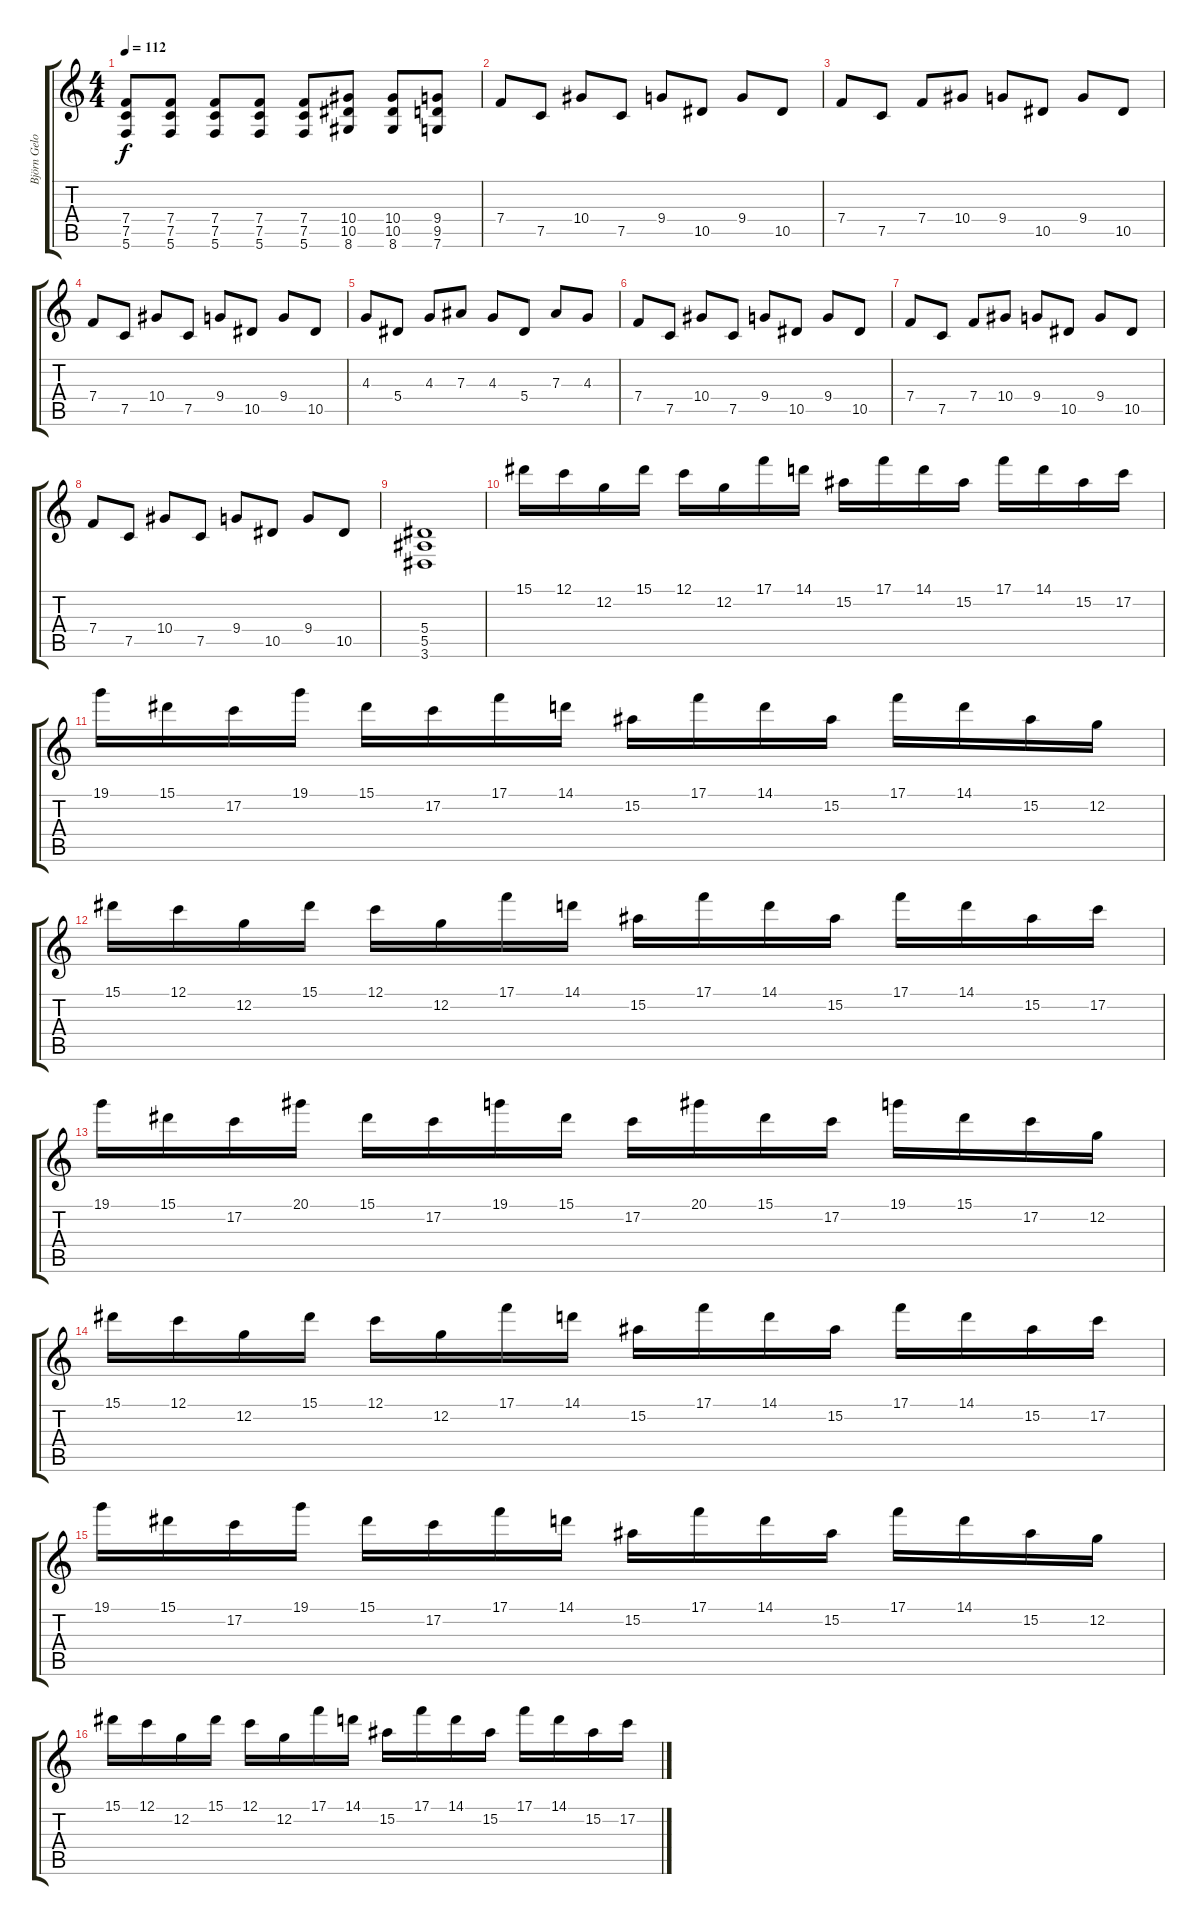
\track ("Björn Gelotte" "Björn Gelo") {instrument distortionguitar}
\staff {score tabs}
\tuning (C4 G3 Eb3 Bb2 F2 C2) {hide}
\ts (4 4)
\tempo 112
\clef g2
\ks c
(7.4 7.5 5.6).8{dy f} (7.4 7.5 5.6).8 (7.4 7.5 5.6).8 (7.4 7.5 5.6).8 (7.4 7.5 5.6).8 (10.4 10.5 8.6).8 (10.4 10.5 8.6).8 (9.4 9.5 7.6).8 |
7.4.8 7.5.8 10.4.8 7.5.8 9.4.8 10.5.8 9.4.8 10.5.8 |
7.4.8 7.5.8 7.4.8 10.4.8 9.4.8 10.5.8 9.4.8 10.5.8 |
7.4.8 7.5.8 10.4.8 7.5.8 9.4.8 10.5.8 9.4.8 10.5.8 |
4.3.8 5.4.8 4.3.8 7.3.8 4.3.8 5.4.8 7.3.8 4.3.8 |
7.4.8 7.5.8 10.4.8 7.5.8 9.4.8 10.5.8 9.4.8 10.5.8 |
7.4.8 7.5.8 7.4.8 10.4.8 9.4.8 10.5.8 9.4.8 10.5.8 |
7.4.8 7.5.8 10.4.8 7.5.8 9.4.8 10.5.8 9.4.8 10.5.8 |
(5.4 5.5 3.6).1 |
15.1.16{instrument distortionguitar} 12.1.16 12.2.16 15.1.16 12.1.16 12.2.16 17.1.16 14.1.16 15.2.16 17.1.16 14.1.16 15.2.16 17.1.16 14.1.16 15.2.16 17.2.16 |
19.1.16 15.1.16 17.2.16 19.1.16 15.1.16 17.2.16 17.1.16 14.1.16 15.2.16 17.1.16 14.1.16 15.2.16 17.1.16 14.1.16 15.2.16 12.2.16 |
15.1.16 12.1.16 12.2.16 15.1.16 12.1.16 12.2.16 17.1.16 14.1.16 15.2.16 17.1.16 14.1.16 15.2.16 17.1.16 14.1.16 15.2.16 17.2.16 |
19.1.16 15.1.16 17.2.16 20.1.16 15.1.16 17.2.16 19.1.16 15.1.16 17.2.16 20.1.16 15.1.16 17.2.16 19.1.16 15.1.16 17.2.16 12.2.16 |
15.1.16 12.1.16 12.2.16 15.1.16 12.1.16 12.2.16 17.1.16 14.1.16 15.2.16 17.1.16 14.1.16 15.2.16 17.1.16 14.1.16 15.2.16 17.2.16 |
19.1.16 15.1.16 17.2.16 19.1.16 15.1.16 17.2.16 17.1.16 14.1.16 15.2.16 17.1.16 14.1.16 15.2.16 17.1.16 14.1.16 15.2.16 12.2.16 |
15.1.16 12.1.16 12.2.16 15.1.16 12.1.16 12.2.16 17.1.16 14.1.16 15.2.16 17.1.16 14.1.16 15.2.16 17.1.16 14.1.16 15.2.16 17.2.16
